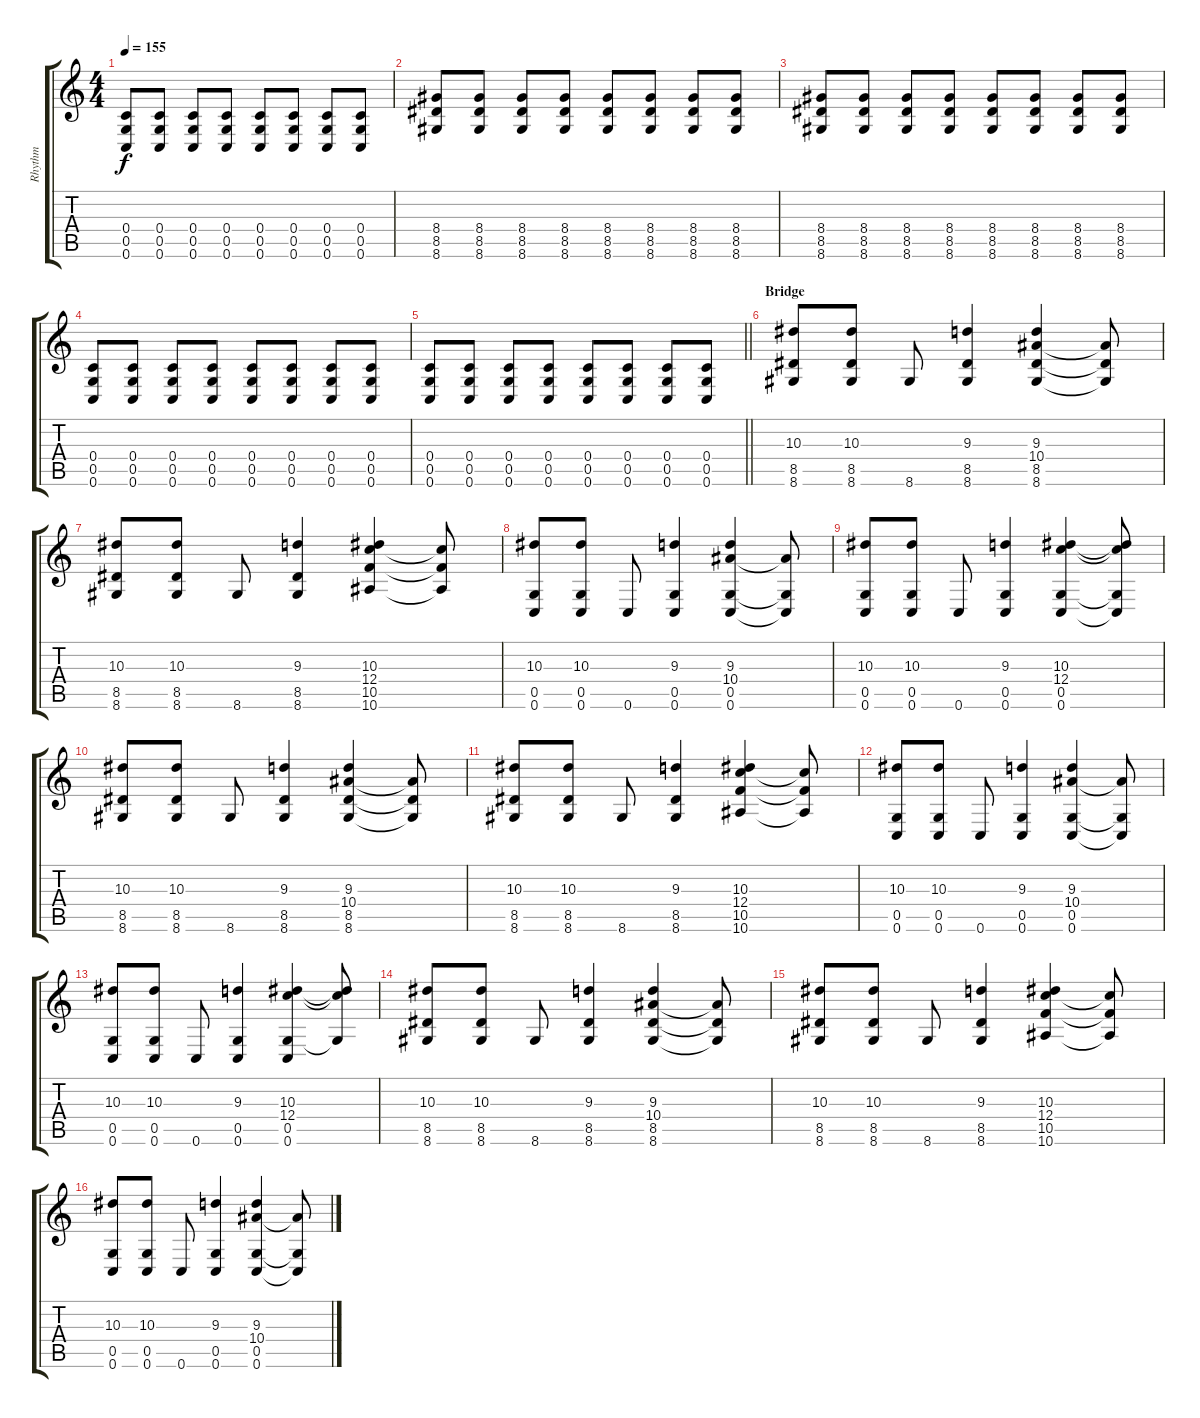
\track ("Rhythm" "Rhythm") {instrument overdrivenguitar}
\staff {score tabs}
\tuning (D4 A3 F3 C3 G2 C2) {hide}
\ts (4 4)
\tempo 155
\clef g2
\ks c
(0.4 0.5 0.6).8{dy f} (0.4 0.5 0.6).8 (0.4 0.5 0.6).8 (0.4 0.5 0.6).8 (0.4 0.5 0.6).8 (0.4 0.5 0.6).8 (0.4 0.5 0.6).8 (0.4 0.5 0.6).8 |
(8.4 8.5 8.6).8 (8.4 8.5 8.6).8 (8.4 8.5 8.6).8 (8.4 8.5 8.6).8 (8.4 8.5 8.6).8 (8.4 8.5 8.6).8 (8.4 8.5 8.6).8 (8.4 8.5 8.6).8 |
(8.4 8.5 8.6).8 (8.4 8.5 8.6).8 (8.4 8.5 8.6).8 (8.4 8.5 8.6).8 (8.4 8.5 8.6).8 (8.4 8.5 8.6).8 (8.4 8.5 8.6).8 (8.4 8.5 8.6).8 |
(0.4 0.5 0.6).8 (0.4 0.5 0.6).8 (0.4 0.5 0.6).8 (0.4 0.5 0.6).8 (0.4 0.5 0.6).8 (0.4 0.5 0.6).8 (0.4 0.5 0.6).8 (0.4 0.5 0.6).8 |
\barLineRight lightlight
(0.4 0.5 0.6).8 (0.4 0.5 0.6).8 (0.4 0.5 0.6).8 (0.4 0.5 0.6).8 (0.4 0.5 0.6).8 (0.4 0.5 0.6).8 (0.4 0.5 0.6).8 (0.4 0.5 0.6).8 |
\section ("" "Bridge")
(10.3 8.5 8.6).8 (10.3 8.5 8.6).8 8.6.8 (9.3 8.5 8.6).4 (9.3 10.4 8.5 8.6).4 (10.4{t} 8.5{t} 8.6{t}).8 |
(10.3 8.5 8.6).8 (10.3 8.5 8.6).8 8.6.8 (9.3 8.5 8.6).4 (10.3 12.4 10.5 10.6).4 (12.4{t} 10.5{t} 10.6{t}).8 |
(10.3 0.5 0.6).8 (10.3 0.5 0.6).8 0.6.8 (9.3 0.5 0.6).4 (9.3 10.4 0.5 0.6).4 (10.4{t} 0.5{t} 0.6{t}).8 |
(10.3 0.5 0.6).8 (10.3 0.5 0.6).8 0.6.8 (9.3 0.5 0.6).4 (10.3 12.4 0.5 0.6).4 (10.3{t} 12.4{t} 0.5{t} 0.6{t}).8 |
(10.3 8.5 8.6).8 (10.3 8.5 8.6).8 8.6.8 (9.3 8.5 8.6).4 (9.3 10.4 8.5 8.6).4 (10.4{t} 8.5{t} 8.6{t}).8 |
(10.3 8.5 8.6).8 (10.3 8.5 8.6).8 8.6.8 (9.3 8.5 8.6).4 (10.3 12.4 10.5 10.6).4 (12.4{t} 10.5{t} 10.6{t}).8 |
(10.3 0.5 0.6).8 (10.3 0.5 0.6).8 0.6.8 (9.3 0.5 0.6).4 (9.3 10.4 0.5 0.6).4 (10.4{t} 0.5{t} 0.6{t}).8 |
(10.3 0.5 0.6).8 (10.3 0.5 0.6).8 0.6.8 (9.3 0.5 0.6).4 (10.3 12.4 0.5 0.6).4 (10.3{t} 12.4{t} 0.5{t}).8 |
(10.3 8.5 8.6).8 (10.3 8.5 8.6).8 8.6.8 (9.3 8.5 8.6).4 (9.3 10.4 8.5 8.6).4 (10.4{t} 8.5{t} 8.6{t}).8 |
(10.3 8.5 8.6).8 (10.3 8.5 8.6).8 8.6.8 (9.3 8.5 8.6).4 (10.3 12.4 10.5 10.6).4 (12.4{t} 10.5{t} 10.6{t}).8 |
(10.3 0.5 0.6).8 (10.3 0.5 0.6).8 0.6.8 (9.3 0.5 0.6).4 (9.3 10.4 0.5 0.6).4 (10.4{t} 0.5{t} 0.6{t}).8
